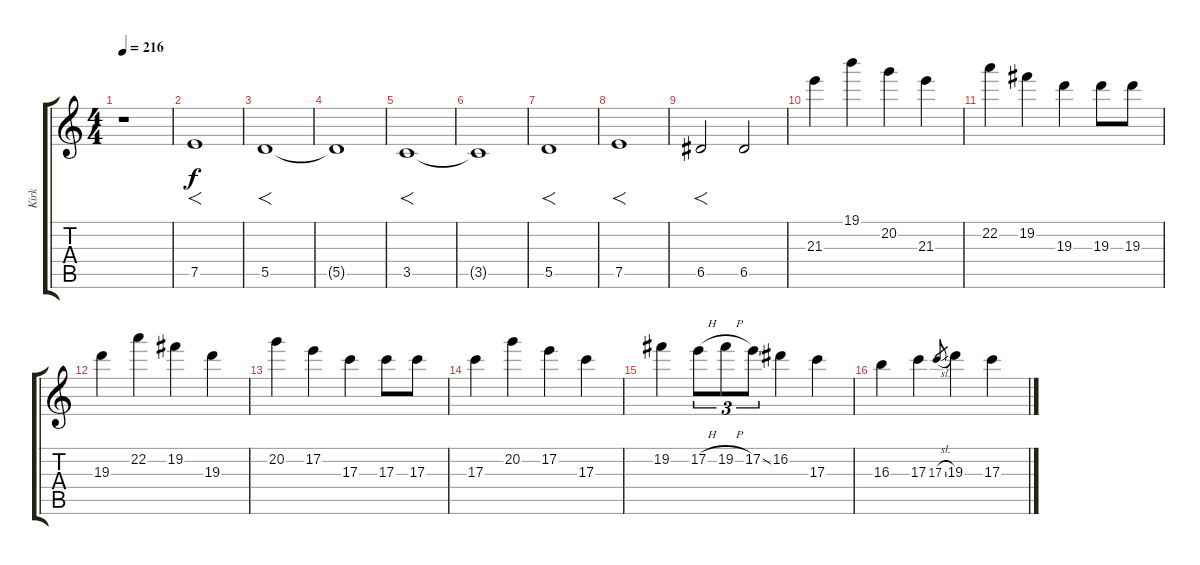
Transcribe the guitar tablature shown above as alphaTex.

\track ("Kirk" "Kirk") {instrument distortionguitar}
\staff {score tabs}
\tuning (E4 B3 G3 D3 A2 E2) {hide}
\ts (4 4)
\tempo 216
\clef g2
\ks c
r.1{dy f} |
7.5.1{f} |
5.5.1{f} |
5.5{t}.1 |
3.5.1{f} |
3.5{t}.1 |
5.5.1{f} |
7.5.1{f} |
6.5.2{f} 6.5.2 |
21.3.4 19.1.4 20.2.4 21.3.4 |
22.2.4 19.2.4 19.3.4 19.3.8 19.3.8 |
19.3.4 22.2.4 19.2.4 19.3.4 |
20.2.4 17.2.4 17.3.4 17.3.8 17.3.8 |
17.3.4 20.2.4 17.2.4 17.3.4 |
19.2.4 17.2{h}.8{tu (3 2)} 19.2{h}.8{tu (3 2)} 17.2{ss}.8{tu (3 2)} 16.2.4 17.3.4 |
16.3.4 17.3.4 17.3{sl}.8{gr} 19.3.4 17.3.4
